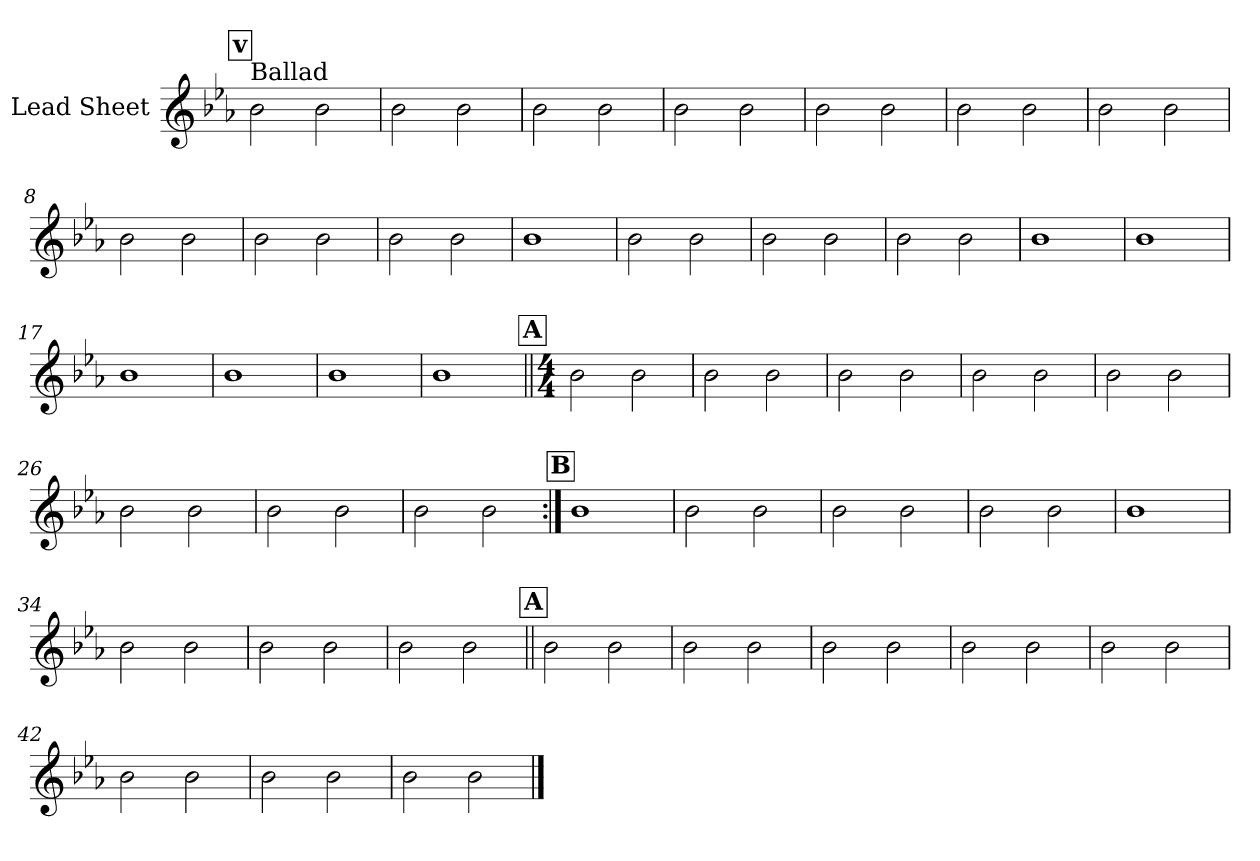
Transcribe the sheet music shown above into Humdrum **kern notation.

**kern
*part1
*staff1
*I"Lead Sheet
*clefG2
*k[b-e-a-]
*E-:
!!LO:REH:place=s1:a:fs=14:t=v
=1
!LO:TX:a:t=Ballad
2b-\
2b-\
=2
2b-\
2b-\
=3
2b-\
2b-\
=4
2b-\
2b-\
!!LO:LB:g=z
=5
2b-\
2b-\
=6
2b-\
2b-\
=7
2b-\
2b-\
=8
2b-\
2b-\
!!LO:LB:g=z
=9
2b-\
2b-\
=10
2b-\
2b-\
=11
1b-
=12
2b-\
2b-\
!!LO:LB:g=z
=13
2b-\
2b-\
=14
2b-\
2b-\
=15
1b-
=16
1b-
!!LO:LB:g=z
=17
1b-
=18
1b-
=19
1b-
=20
1b-
!!LO:LB:g=z
!!LO:REH:place=s1:a:fs=14:t=A
=21||
*M4/4
2b-\
2b-\
=22
2b-\
2b-\
=23
2b-\
2b-\
=24
2b-\
2b-\
!!LO:LB:g=z
=25
2b-\
2b-\
=26
2b-\
2b-\
=27
2b-\
2b-\
=28
2b-\
2b-\
!!LO:LB:g=z
!!LO:REH:place=s1:a:fs=14:t=B
=29:|!
1b-
=30
2b-\
2b-\
=31
2b-\
2b-\
=32
2b-\
2b-\
!!LO:LB:g=z
=33
1b-
=34
2b-\
2b-\
=35
2b-\
2b-\
=36
2b-\
2b-\
!!LO:LB:g=z
!!LO:REH:place=s1:a:fs=14:t=A
=37||
2b-\
2b-\
=38
2b-\
2b-\
=39
2b-\
2b-\
=40
2b-\
2b-\
!!LO:PB:g=z
=41
2b-\
2b-\
=42
2b-\
2b-\
=43
2b-\
2b-\
=44
2b-\
2b-\
==
*-
